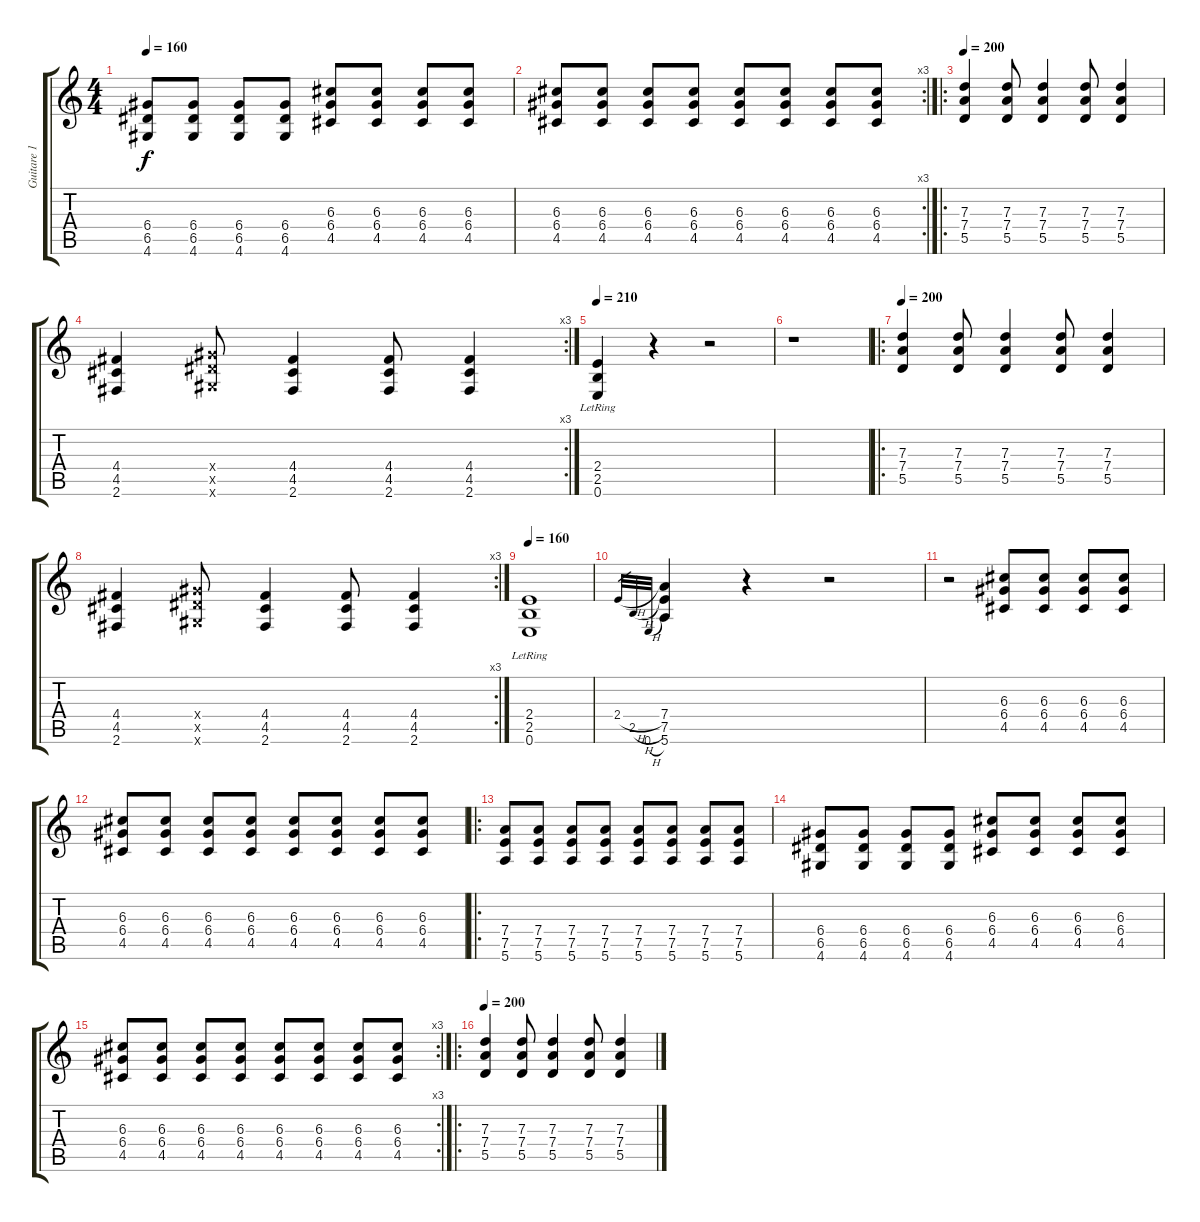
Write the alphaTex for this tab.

\track ("Guitare 1 - Disto" "Guitare 1 ") {instrument overdrivenguitar}
\staff {score tabs}
\tuning (E4 B3 G3 D3 A2 E2) {hide}
\ts (4 4)
\tempo 160
\clef g2
\ks c
(6.4 6.5 4.6).8{dy f} (6.4 6.5 4.6).8 (6.4 6.5 4.6).8 (6.4 6.5 4.6).8 (6.3 6.4 4.5).8 (6.3 6.4 4.5).8 (6.3 6.4 4.5).8 (6.3 6.4 4.5).8 |
\rc 3
(6.3 6.4 4.5).8 (6.3 6.4 4.5).8 (6.3 6.4 4.5).8 (6.3 6.4 4.5).8 (6.3 6.4 4.5).8 (6.3 6.4 4.5).8 (6.3 6.4 4.5).8 (6.3 6.4 4.5).8 |
\ro
\tempo 200
(7.3 7.4 5.5).4 (7.3 7.4 5.5).8 (7.3 7.4 5.5).4 (7.3 7.4 5.5).8 (7.3 7.4 5.5).4 |
\rc 3
(4.4 4.5 2.6).4 (6.4{x} 6.5{x} 4.6{x}).8 (4.4 4.5 2.6).4 (4.4 4.5 2.6).8 (4.4 4.5 2.6).4 |
\tempo 210
(2.4{lr} 2.5{lr} 0.6{lr}).4 r.4 r.2 |
r.1 |
\ro
\tempo 200
(7.3 7.4 5.5).4 (7.3 7.4 5.5).8 (7.3 7.4 5.5).4 (7.3 7.4 5.5).8 (7.3 7.4 5.5).4 |
\rc 3
(4.4 4.5 2.6).4 (6.4{x} 6.5{x} 4.6{x}).8 (4.4 4.5 2.6).4 (4.4 4.5 2.6).8 (4.4 4.5 2.6).4 |
\tempo 160
(2.4{lr} 2.5{lr} 0.6{lr}).1 |
2.4{h}.32{gr} 2.5{h}.32{gr} 0.6{h}.32{gr} (7.4 7.5 5.6).4 r.4 r.2 |
r.2 (6.3 6.4 4.5).8 (6.3 6.4 4.5).8 (6.3 6.4 4.5).8 (6.3 6.4 4.5).8 |
(6.3 6.4 4.5).8 (6.3 6.4 4.5).8 (6.3 6.4 4.5).8 (6.3 6.4 4.5).8 (6.3 6.4 4.5).8 (6.3 6.4 4.5).8 (6.3 6.4 4.5).8 (6.3 6.4 4.5).8 |
\ro
(7.4 7.5 5.6).8 (7.4 7.5 5.6).8 (7.4 7.5 5.6).8 (7.4 7.5 5.6).8 (7.4 7.5 5.6).8 (7.4 7.5 5.6).8 (7.4 7.5 5.6).8 (7.4 7.5 5.6).8 |
(6.4 6.5 4.6).8 (6.4 6.5 4.6).8 (6.4 6.5 4.6).8 (6.4 6.5 4.6).8 (6.3 6.4 4.5).8 (6.3 6.4 4.5).8 (6.3 6.4 4.5).8 (6.3 6.4 4.5).8 |
\rc 3
(6.3 6.4 4.5).8 (6.3 6.4 4.5).8 (6.3 6.4 4.5).8 (6.3 6.4 4.5).8 (6.3 6.4 4.5).8 (6.3 6.4 4.5).8 (6.3 6.4 4.5).8 (6.3 6.4 4.5).8 |
\ro
\tempo 200
(7.3 7.4 5.5).4 (7.3 7.4 5.5).8 (7.3 7.4 5.5).4 (7.3 7.4 5.5).8 (7.3 7.4 5.5).4
